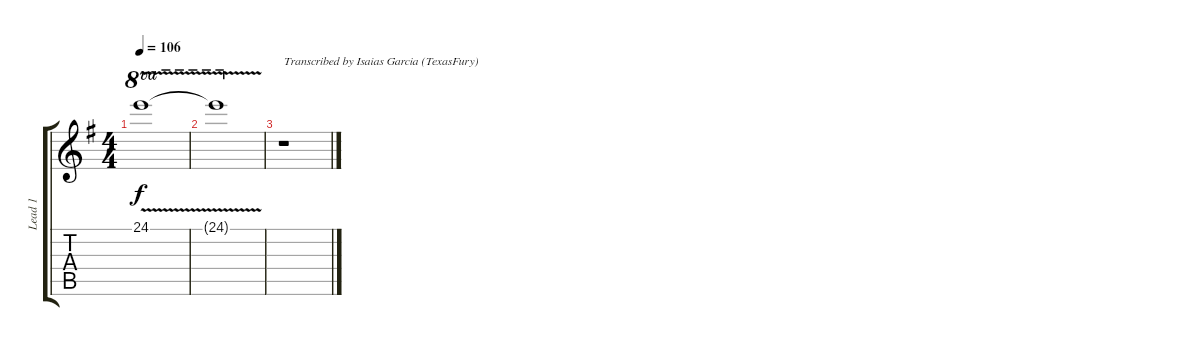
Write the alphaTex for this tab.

\track ("Lead 1" "Lead 1") {instrument distortionguitar}
\staff {score tabs}
\tuning (E4 B3 G3 D3 A2 E2) {hide}
\ts (4 4)
\tempo 106
\clef g2
\ks g
24.1{v}.1{ot 8va dy f volume 0} |
24.1{v t}.1{ot 8va} |
r.1{txt "Transcribed by Isaias Garcia (TexasFury)"}
